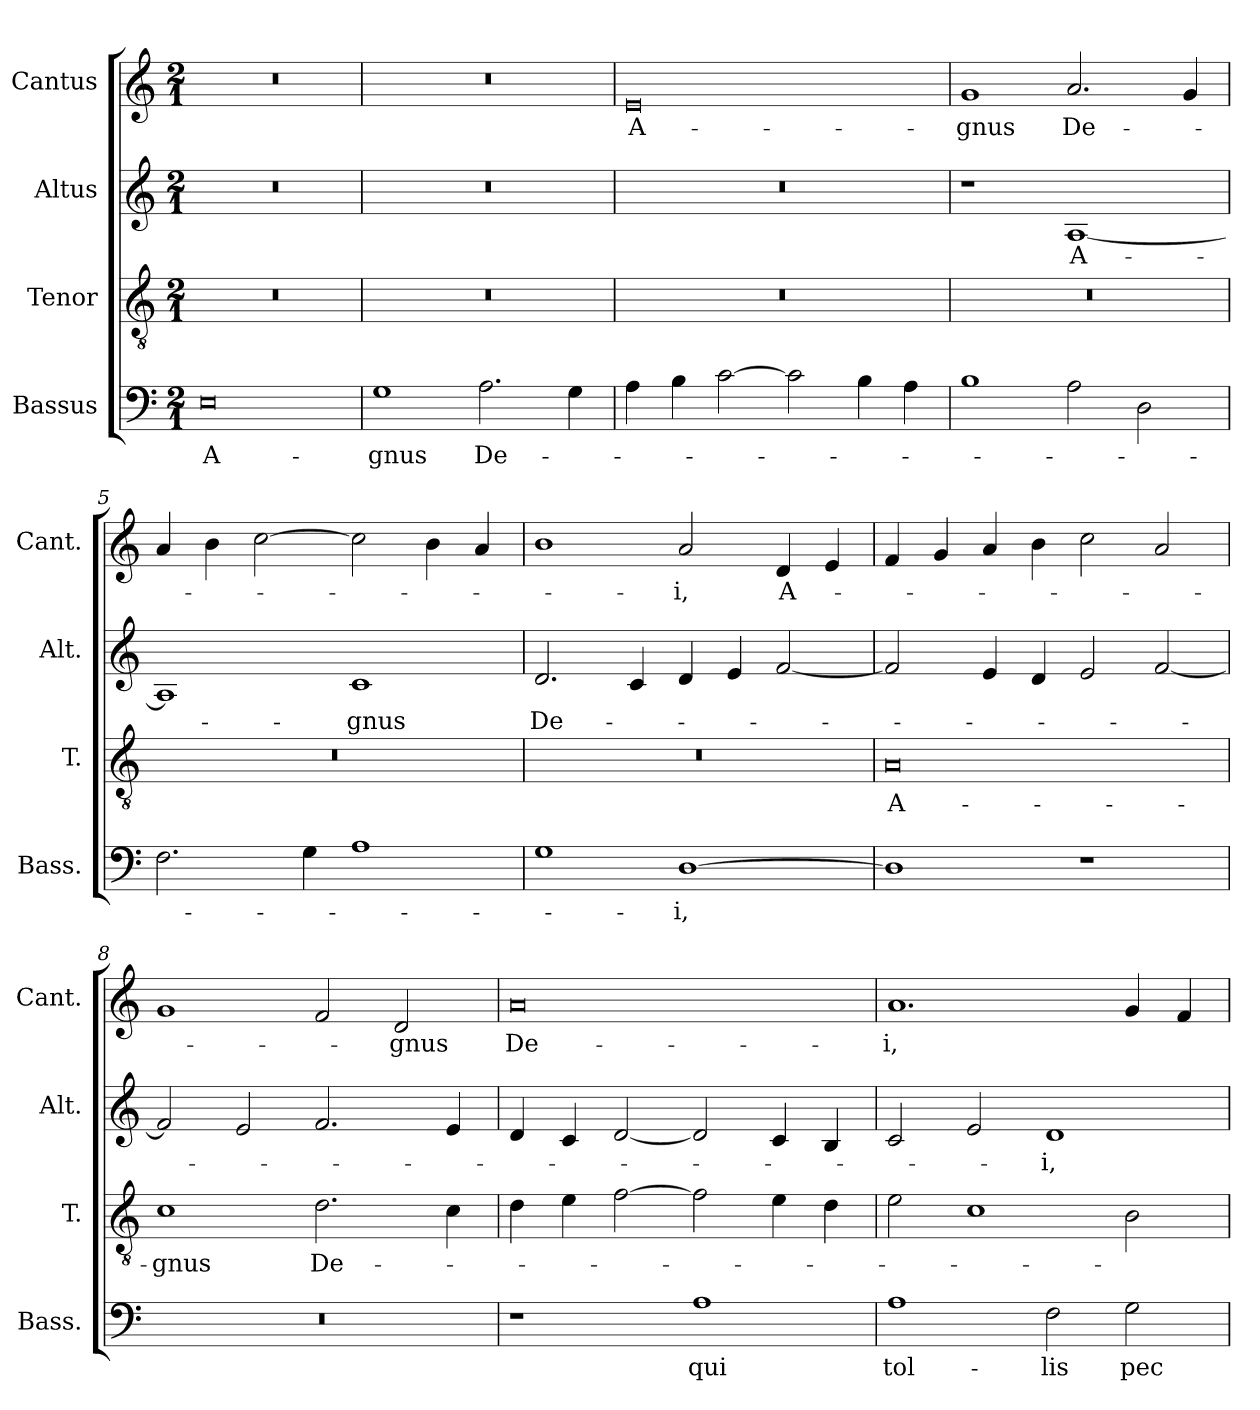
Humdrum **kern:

**kern	**text	**kern	**text	**kern	**text	**kern	**text
*part4	*part4	*part3	*part3	*part2	*part2	*part1	*part1
*staff4	*staff4	*staff3	*staff3	*staff2	*staff2	*staff1	*staff1
*I"Bassus	*	*I"Tenor	*	*I"Altus	*	*I"Cantus	*
*I'Bass.	*	*I'T.	*	*I'Alt.	*	*I'Cant.	*
*clefF4	*	*clefGv2	*	*clefG2	*	*clefG2	*
*	*	*ITrd7c12	*	*	*	*	*
*k[]	*	*k[]	*	*k[]	*	*k[]	*
*C:	*	*C:	*	*C:	*	*C:	*
*M2/1	*	*M2/1	*	*M2/1	*	*M2/1	*
=1	=1	=1	=1	=1	=1	=1	=1
0E\	A-	0r	.	0r	.	0r	.
=2	=2	=2	=2	=2	=2	=2	=2
1G\	-gnus	0r	.	0r	.	0r	.
2.A\	De-	.	.	.	.	.	.
4G\	.	.	.	.	.	.	.
=3	=3	=3	=3	=3	=3	=3	=3
4A\	.	0r	.	0r	.	0e/	A-
4B\	.	.	.	.	.	.	.
[2c\	.	.	.	.	.	.	.
2c\]	.	.	.	.	.	.	.
4B\	.	.	.	.	.	.	.
4A\	.	.	.	.	.	.	.
=4	=4	=4	=4	=4	=4	=4	=4
1B\	.	0r	.	1r	.	1g/	-gnus
2A\	.	.	.	[1A/	A-	2.a/	De-
2D\	.	.	.	.	.	.	.
.	.	.	.	.	.	4g/	.
=5	=5	=5	=5	=5	=5	=5	=5
2.F\	.	0r	.	1A/]	.	4a/	.
.	.	.	.	.	.	4b\	.
.	.	.	.	.	.	[2cc\	.
4G\	.	.	.	.	.	.	.
1A\	.	.	.	1c/	-gnus	2cc\]	.
.	.	.	.	.	.	4b\	.
.	.	.	.	.	.	4a/	.
=6	=6	=6	=6	=6	=6	=6	=6
1G\	.	0r	.	2.d/	De-	1b\	.
.	.	.	.	4c/	.	.	.
[1D\	-i,	.	.	4d/	.	2a/	-i,
.	.	.	.	4e/	.	.	.
.	.	.	.	[2f/	.	4d/	A-
.	.	.	.	.	.	4e/	.
=7	=7	=7	=7	=7	=7	=7	=7
1D\]	.	0AA/	A-	2f/]	.	4f/	.
.	.	.	.	.	.	4g/	.
.	.	.	.	4e/	.	4a/	.
.	.	.	.	4d/	.	4b\	.
1r	.	.	.	2e/	.	2cc\	.
.	.	.	.	[2f/	.	2a/	.
=8	=8	=8	=8	=8	=8	=8	=8
0r	.	1C\	-gnus	2f/]	.	1g/	.
.	.	.	.	2e/	.	.	.
.	.	2.D\	De-	2.f/	.	2f/	.
.	.	.	.	.	.	2d/	-gnus
.	.	4C\	.	4e/	.	.	.
=9	=9	=9	=9	=9	=9	=9	=9
1r	.	4D\	.	4d/	.	0a/	De-
.	.	4E\	.	4c/	.	.	.
.	.	[2F\	.	[2d/	.	.	.
1A\	qui	2F\]	.	2d/]	.	.	.
.	.	4E\	.	4c/	.	.	.
.	.	4D\	.	4B/	.	.	.
=10	=10	=10	=10	=10	=10	=10	=10
1A\	tol-	2E\	.	2c/	.	1.a/	-i,
.	.	1C\	.	2e/	.	.	.
2F\	-lis	.	.	1d/	-i,	.	.
2G\	pec-	2BB\	.	.	.	4g/	.
.	.	.	.	.	.	4f/	.
=	=	=	=	=	=	=	=
*-	*-	*-	*-	*-	*-	*-	*-
